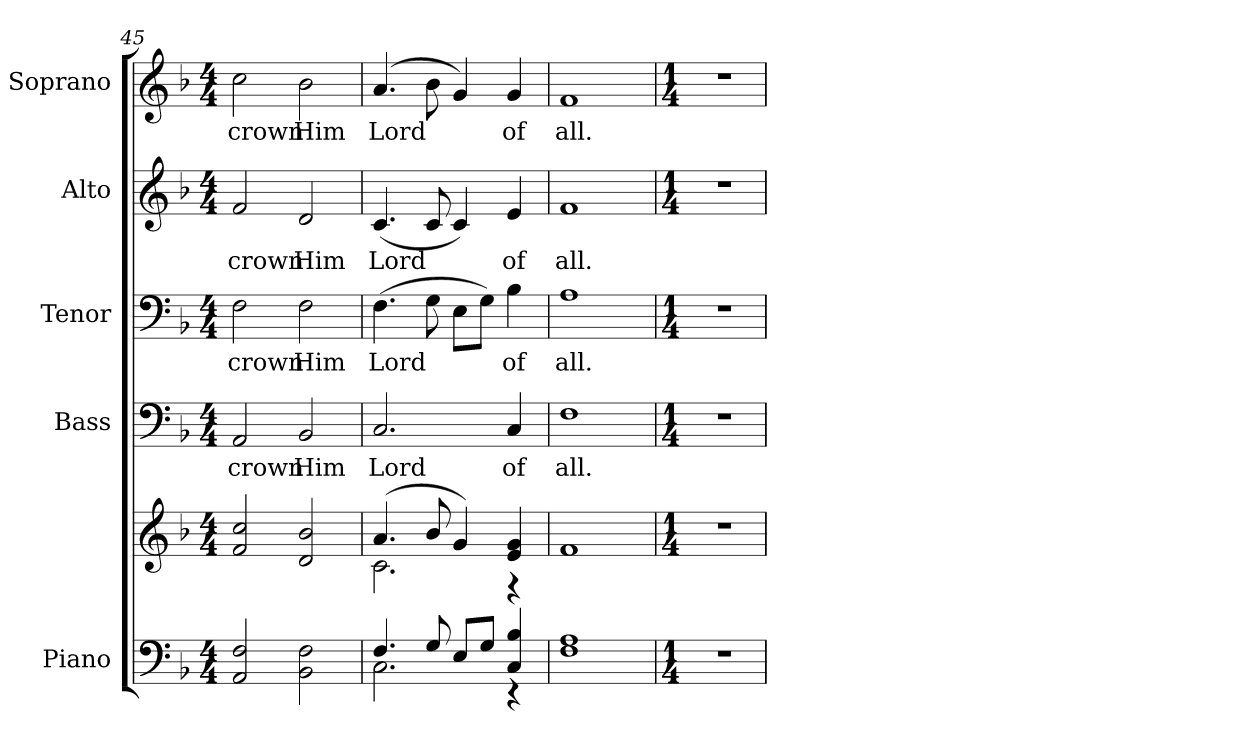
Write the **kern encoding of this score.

**kern	**kern	**kern	**text	**kern	**text	**kern	**text	**kern	**text
*part5	*part5	*part4	*part4	*part3	*part3	*part2	*part2	*part1	*part1
*staff6	*staff5	*staff4	*staff4	*staff3	*staff3	*staff2	*staff2	*staff1	*staff1
*I"Piano	*	*I"Bass	*	*I"Tenor	*	*I"Alto	*	*I"Soprano	*
*I'Pno.	*	*I'B.	*	*I'T.	*	*I'A.	*	*I'S.	*
*clefF4	*clefG2	*clefF4	*	*clefF4	*	*clefG2	*	*clefG2	*
*k[b-]	*k[b-]	*k[b-]	*	*k[b-]	*	*k[b-]	*	*k[b-]	*
*F:	*F:	*F:	*	*F:	*	*F:	*	*F:	*
*M4/4	*M4/4	*M4/4	*	*M4/4	*	*M4/4	*	*M4/4	*
=45	=45	=45	=45	=45	=45	=45	=45	=45	=45
!	!	!	!LO:LY:b:color=#000000	!	!	!	!	!	!
!	!	!	!	!	!LO:LY:b:color=#000000	!	!	!	!
!	!	!	!	!	!	!	!LO:LY:b:color=#000000	!	!
!	!	!	!	!	!	!	!	!	!LO:LY:b:color=#000000
2AAi/ 2Fi	2fi/ 2cci	2AAi/	crown	2Fi\	crown	2fi/	crown	2cci\	crown
!	!	!	!LO:LY:b:color=#000000	!	!	!	!	!	!
!	!	!	!	!	!LO:LY:b:color=#000000	!	!	!	!
!	!	!	!	!	!	!	!LO:LY:b:color=#000000	!	!
!	!	!	!	!	!	!	!	!	!LO:LY:b:color=#000000
2BB-i\ 2Fi	2di/ 2b-i	2BB-i/	Him	2Fi\	Him	2di/	Him	2b-i\	Him
!!LO:PB:g=z
=46	=46	=46	=46	=46	=46	=46	=46	=46	=46
*^	*^	*	*	*	*	*	*	*	*
!	!	!	!	!	!LO:LY:b:color=#000000	!	!	!	!	!	!
!	!	!	!	!	!	!	!LO:LY:b:color=#000000	!	!	!	!
!	!	!	!	!	!	!	!	!	!LO:LY:b:color=#000000	!	!
!	!	!	!	!	!	!	!	!	!	!	!LO:LY:b:color=#000000
4.Fi/	2.Ci\	(4.ai/	2.ci\	2.Ci/	Lord	(4.Fi\	Lord	(4.ci/	Lord	(4.ai/	Lord
8Gi/	.	8b-i/	.	.	.	8Gi\	.	8ci/	.	8b-i\	.
8Ei/L	.	4gi/)	.	.	.	8Ei\L	.	4ci/)	.	4gi/)	.
8Gi/J	.	.	.	.	.	8Gi\J)	.	.	.	.	.
!	!	!	!	!	!LO:LY:b:color=#000000	!	!	!	!	!	!
!	!	!	!	!	!	!	!LO:LY:b:color=#000000	!	!	!	!
!	!	!	!	!	!	!	!	!	!LO:LY:b:color=#000000	!	!
!	!	!	!	!	!	!	!	!	!	!	!LO:LY:b:color=#000000
4Ci/ 4B-i	4r	4ei/ 4gi	4r	4Ci/	of	4B-i\	of	4ei/	of	4gi/	of
*v	*v	*	*	*	*	*	*	*	*	*	*
*	*v	*v	*	*	*	*	*	*	*	*
=47	=47	=47	=47	=47	=47	=47	=47	=47	=47
*^	*^	*	*	*	*	*	*	*	*
!	!	!	!	!	!LO:LY:b:color=#000000	!	!	!	!	!	!
*v	*v	*	*	*	*	*	*	*	*	*	*
*	*v	*v	*	*	*	*	*	*	*	*
*^	*^	*	*	*	*	*	*	*	*
!	!	!	!	!	!	!	!LO:LY:b:color=#000000	!	!	!	!
*v	*v	*	*	*	*	*	*	*	*	*	*
*	*v	*v	*	*	*	*	*	*	*	*
*^	*^	*	*	*	*	*	*	*	*
!	!	!	!	!	!	!	!	!	!LO:LY:b:color=#000000	!	!
*v	*v	*	*	*	*	*	*	*	*	*	*
*	*v	*v	*	*	*	*	*	*	*	*
*^	*^	*	*	*	*	*	*	*	*
!	!	!	!	!	!	!	!	!	!	!	!LO:LY:b:color=#000000
*v	*v	*	*	*	*	*	*	*	*	*	*
*	*v	*v	*	*	*	*	*	*	*	*
1Fi 1Ai	1fi	1Fi	all.	1Ai	all.	1fi	all.	1fi	all.
!!LO:PB:g=z
=48	=48	=48	=48	=48	=48	=48	=48	=48	=48
*M1/4	*M1/4	*M1/4	*	*M1/4	*	*M1/4	*	*M1/4	*
!LO:N:vis=1	!LO:N:vis=1	!LO:N:vis=1	!	!LO:N:vis=1	!	!LO:N:vis=1	!	!LO:N:vis=1	!
4r	4r	4r	.	4r	.	4r	.	4r	.
=	=	=	=	=	=	=	=	=	=
*-	*-	*-	*-	*-	*-	*-	*-	*-	*-
